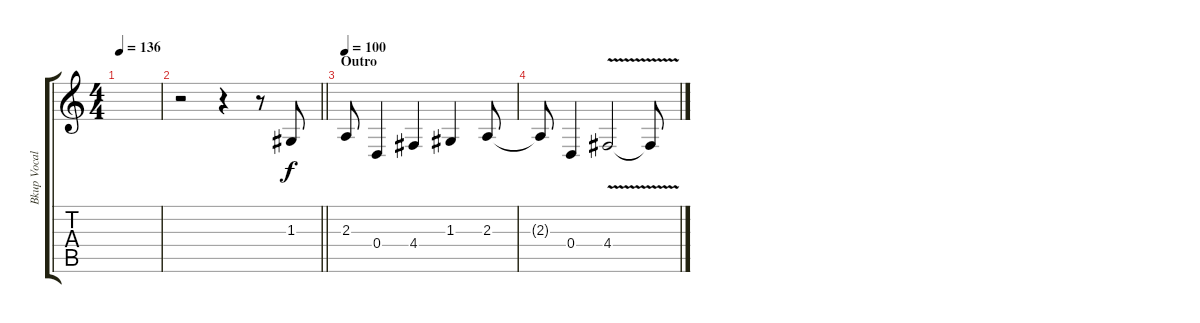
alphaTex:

\track ("Bkup Vocals" "Bkup Vocal") {instrument clarinet}
\staff {score tabs}
\tuning (E4 B3 G3 D3 A2 E2) {hide}
\ts (4 4)
\tempo 136
\clef g2
\ks c
|
\barLineRight lightlight
r.2 r.4 r.8 1.3.8 |
\section ("" "Outro")
\tempo 100
2.3.8 0.4.4 4.4.4 1.3.4 2.3.8 |
2.3{t}.8 0.4.4 4.4{v}.2 4.4{t}.8
